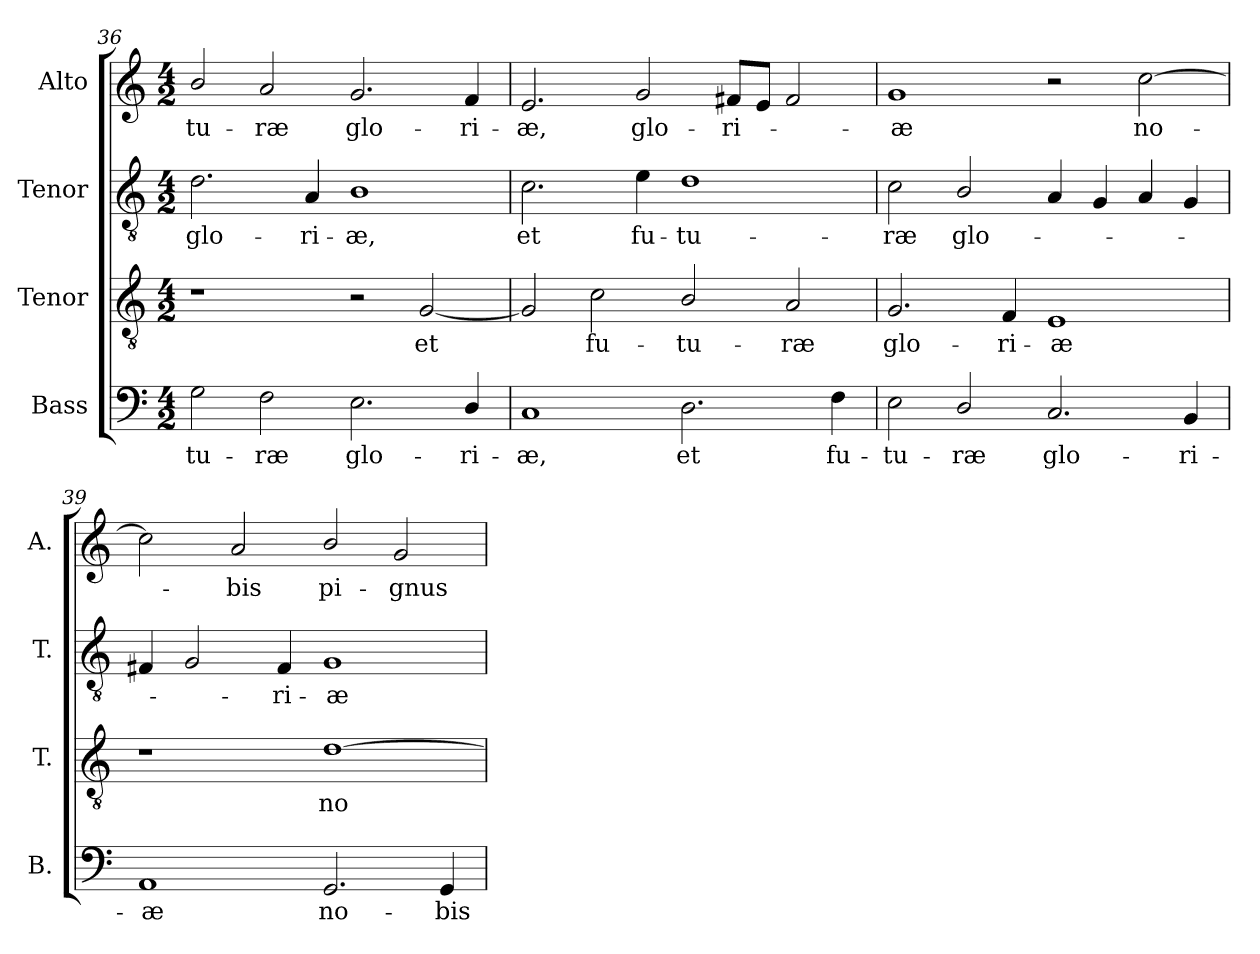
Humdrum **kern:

**kern	**text	**kern	**text	**kern	**text	**kern	**text
*part4	*part4	*part3	*part3	*part2	*part2	*part1	*part1
*staff4	*staff4	*staff3	*staff3	*staff2	*staff2	*staff1	*staff1
*I"Bass	*	*I"Tenor	*	*I"Tenor	*	*I"Alto	*
*I'B.	*	*I'T.	*	*I'T.	*	*I'A.	*
*clefF4	*	*clefGv2	*	*clefGv2	*	*clefG2	*
*	*	*ITrd7c12	*	*ITrd7c12	*	*	*
*k[]	*	*k[]	*	*k[]	*	*k[]	*
*C:	*	*C:	*	*C:	*	*C:	*
*M4/2	*	*M4/2	*	*M4/2	*	*M4/2	*
=36	=36	=36	=36	=36	=36	=36	=36
!	!LO:LY:b:color=#000000	!	!	!	!	!	!
!	!	!	!	!	!LO:LY:b:color=#000000	!	!
!	!	!	!	!	!	!	!LO:LY:b:color=#000000
2Gi\	-tu-	1r	.	2.Di\	glo-	2bi/	-tu-
!	!LO:LY:b:color=#000000	!	!	!	!	!	!
!	!	!	!	!	!	!	!LO:LY:b:color=#000000
2Fi\	-ræ	.	.	.	.	2ai/	-ræ
!	!	!	!	!	!LO:LY:b:color=#000000	!	!
.	.	.	.	4AAi/	-ri-	.	.
!	!LO:LY:b:color=#000000	!	!	!	!	!	!
!	!	!	!	!	!LO:LY:b:color=#000000	!	!
!	!	!	!	!	!	!	!LO:LY:b:color=#000000
2.Ei\	glo-	2r	.	1BBi	-æ,	2.gi/	glo-
!	!	!	!LO:LY:b:color=#000000	!	!	!	!
.	.	[2GGi/	et	.	.	.	.
!	!LO:LY:b:color=#000000	!	!	!	!	!	!
!	!	!	!	!	!	!	!LO:LY:b:color=#000000
4Di/	-ri-	.	.	.	.	4fi/	-ri-
=37	=37	=37	=37	=37	=37	=37	=37
!	!LO:LY:b:color=#000000	!	!	!	!	!	!
!	!	!	!	!	!LO:LY:b:color=#000000	!	!
!	!	!	!	!	!	!	!LO:LY:b:color=#000000
1Ci	-æ,	2GGi/]	.	2.Ci\	et	2.ei/	-æ,
!	!	!	!LO:LY:b:color=#000000	!	!	!	!
.	.	2Ci\	fu-	.	.	.	.
!	!	!	!	!	!LO:LY:b:color=#000000	!	!
!	!	!	!	!	!	!	!LO:LY:b:color=#000000
.	.	.	.	4Ei\	fu-	2gi/	glo-
!	!LO:LY:b:color=#000000	!	!	!	!	!	!
!	!	!	!LO:LY:b:color=#000000	!	!	!	!
!	!	!	!	!	!LO:LY:b:color=#000000	!	!
2.Di\	et	2BBi/	-tu-	1Di	-tu-	.	.
!	!	!	!	!	!	!	!LO:LY:b:color=#000000
.	.	.	.	.	.	8f#Xi/L	-ri-
.	.	.	.	.	.	8ei/J	.
!	!	!	!LO:LY:b:color=#000000	!	!	!	!
.	.	2AAi/	-ræ	.	.	2f#i/	.
!	!LO:LY:b:color=#000000	!	!	!	!	!	!
4Fi\	fu-	.	.	.	.	.	.
=38	=38	=38	=38	=38	=38	=38	=38
!	!LO:LY:b:color=#000000	!	!	!	!	!	!
!	!	!	!LO:LY:b:color=#000000	!	!	!	!
!	!	!	!	!	!LO:LY:b:color=#000000	!	!
!	!	!	!	!	!	!	!LO:LY:b:color=#000000
2Ei\	-tu-	2.GGi/	glo-	2Ci\	-ræ	1gi	-æ
!	!LO:LY:b:color=#000000	!	!	!	!	!	!
!	!	!	!	!	!LO:LY:b:color=#000000	!	!
2Di/	-ræ	.	.	2BBi/	glo-	.	.
!	!	!	!LO:LY:b:color=#000000	!	!	!	!
.	.	4FFi/	-ri-	.	.	.	.
!	!LO:LY:b:color=#000000	!	!	!	!	!	!
!	!	!	!LO:LY:b:color=#000000	!	!	!	!
2.Ci/	glo-	1EEi	-æ	4AAi/	.	2r	.
.	.	.	.	4GGi/	.	.	.
!	!	!	!	!	!	!	!LO:LY:b:color=#000000
.	.	.	.	4AAi/	.	[2cci\	no-
!	!LO:LY:b:color=#000000	!	!	!	!	!	!
4BBi/	-ri-	.	.	4GGi/	.	.	.
=39	=39	=39	=39	=39	=39	=39	=39
!	!LO:LY:b:color=#000000	!	!	!	!	!	!
1AAi	-æ	1r	.	4FF#Xi/	.	2cci\]	.
.	.	.	.	2GGi/	.	.	.
!	!	!	!	!	!	!	!LO:LY:b:color=#000000
.	.	.	.	.	.	2ai/	-bis
!	!	!	!	!	!LO:LY:b:color=#000000	!	!
.	.	.	.	4FF#i/	-ri-	.	.
!	!LO:LY:b:color=#000000	!	!	!	!	!	!
!	!	!	!LO:LY:b:color=#000000	!	!	!	!
!	!	!	!	!	!LO:LY:b:color=#000000	!	!
!	!	!	!	!	!	!	!LO:LY:b:color=#000000
2.GGi/	no-	[1Di	no-	1GGi	-æ	2bi/	pi-
!	!	!	!	!	!	!	!LO:LY:b:color=#000000
.	.	.	.	.	.	2gi/	-gnus
!	!LO:LY:b:color=#000000	!	!	!	!	!	!
4GGi/	-bis	.	.	.	.	.	.
=	=	=	=	=	=	=	=
*-	*-	*-	*-	*-	*-	*-	*-
